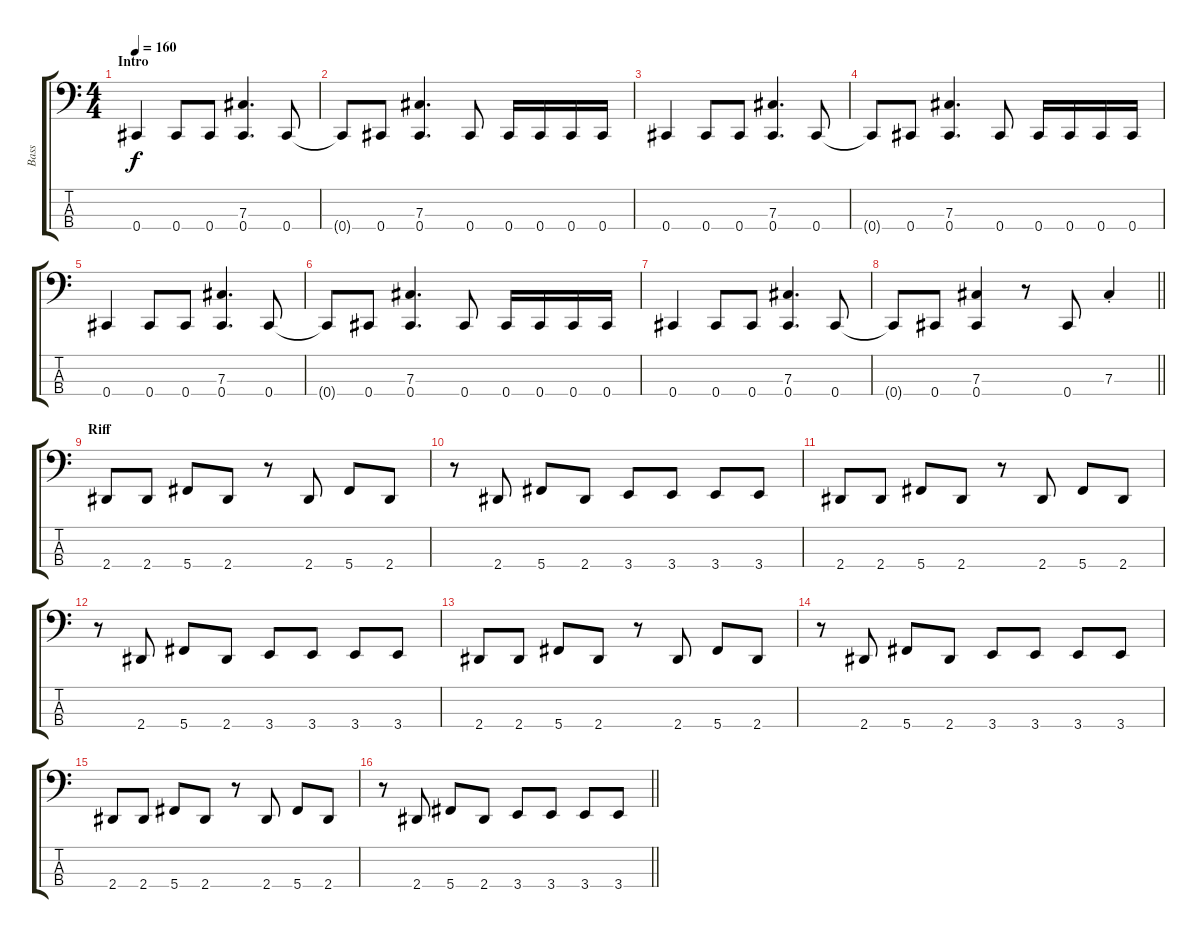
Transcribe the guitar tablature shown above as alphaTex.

\track ("Bass" "Bass") {instrument electricbasspick}
\staff {score tabs}
\tuning (E2 B1 Gb1 Db1) {hide}
\ts (4 4)
\section ("" "Intro")
\tempo 160
\clef f4
\ks c
0.4.4{dy f instrument electricbasspick} 0.4.8 0.4.8 (7.3 0.4).4{d} 0.4.8 |
0.4{t}.8 0.4.8 (7.3 0.4).4{d} 0.4.8 0.4.16 0.4.16 0.4.16 0.4.16 |
0.4.4 0.4.8 0.4.8 (7.3 0.4).4{d} 0.4.8 |
0.4{t}.8 0.4.8 (7.3 0.4).4{d} 0.4.8 0.4.16 0.4.16 0.4.16 0.4.16 |
0.4.4 0.4.8 0.4.8 (7.3 0.4).4{d} 0.4.8 |
0.4{t}.8 0.4.8 (7.3 0.4).4{d} 0.4.8 0.4.16 0.4.16 0.4.16 0.4.16 |
0.4.4 0.4.8 0.4.8 (7.3 0.4).4{d} 0.4.8 |
\barLineRight lightlight
0.4{t}.8 0.4.8 (7.3 0.4).4 r.8 0.4.8 7.3{st}.4 |
\section ("" "Riff")
2.4.8 2.4.8 5.4.8 2.4.8 r.8 2.4.8 5.4.8 2.4.8 |
r.8 2.4.8 5.4.8 2.4.8 3.4.8 3.4.8 3.4.8 3.4.8 |
2.4.8 2.4.8 5.4.8 2.4.8 r.8 2.4.8 5.4.8 2.4.8 |
r.8 2.4.8 5.4.8 2.4.8 3.4.8 3.4.8 3.4.8 3.4.8 |
2.4.8 2.4.8 5.4.8 2.4.8 r.8 2.4.8 5.4.8 2.4.8 |
r.8 2.4.8 5.4.8 2.4.8 3.4.8 3.4.8 3.4.8 3.4.8 |
2.4.8 2.4.8 5.4.8 2.4.8 r.8 2.4.8 5.4.8 2.4.8 |
\barLineRight lightlight
r.8 2.4.8 5.4.8 2.4.8 3.4.8 3.4.8 3.4.8 3.4.8
